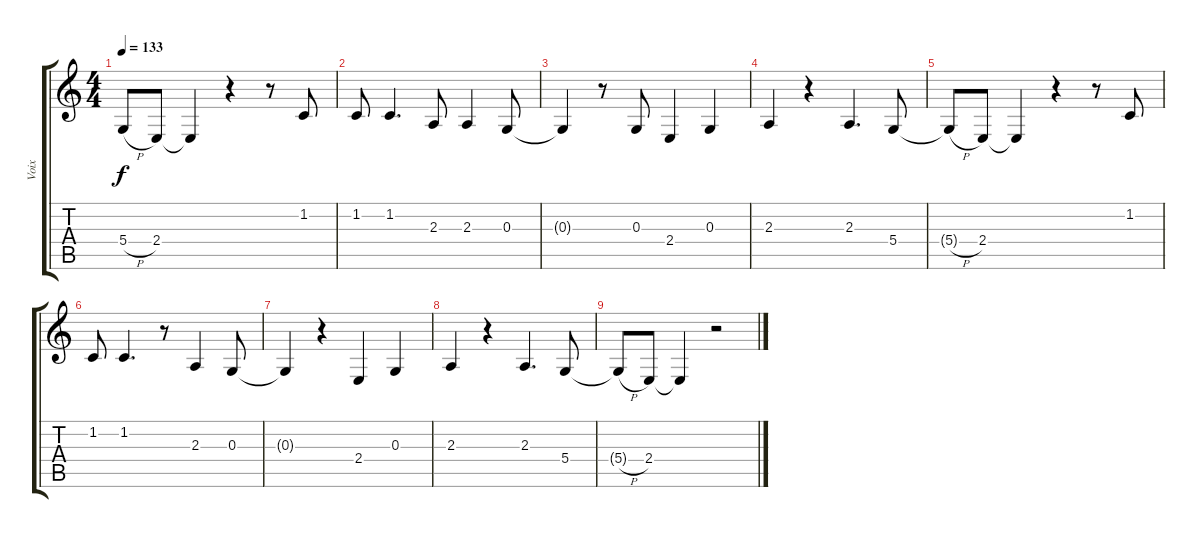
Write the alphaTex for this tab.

\track ("Voix" "Voix") {instrument bassoon}
\staff {score tabs}
\tuning (E4 B3 G3 D3 A2 E2) {hide}
\ts (4 4)
\tempo 133
\clef g2
\ks c
5.4{h t}.8{dy f} 2.4.8 2.4{t}.4 r.4 r.8 1.2.8 |
1.2.8 1.2.4{d} 2.3.8 2.3.4 0.3.8 |
0.3{t}.4 r.8 0.3.8 2.4.4 0.3.4 |
2.3.4 r.4 2.3.4{d} 5.4.8 |
5.4{h t}.8 2.4.8 2.4{t}.4 r.4 r.8 1.2.8 |
1.2.8 1.2.4{d} r.8 2.3.4 0.3.8 |
0.3{t}.4 r.4 2.4.4 0.3.4 |
2.3.4 r.4 2.3.4{d} 5.4.8 |
5.4{h t}.8 2.4.8 2.4{t}.4 r.2
